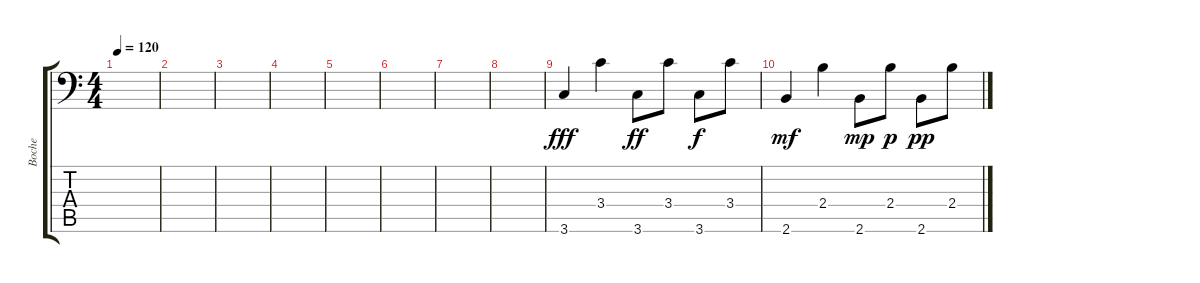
\track ("Boche" "Boche") {instrument electricguitarclean}
\staff {score tabs}
\tuning (B3 G3 D3 A2 E2 A1) {hide}
\ts (4 4)
\tempo 120
\clef f4
\ks c
|
|
|
|
|
|
|
|
3.6.4{dy fff} 3.4.4 3.6.8{dy ff} 3.4.8 3.6.8{dy f} 3.4.8 |
2.6.4{dy mf} 2.4.4 2.6.8{dy mp} 2.4.8{dy p} 2.6.8{dy pp} 2.4.8
